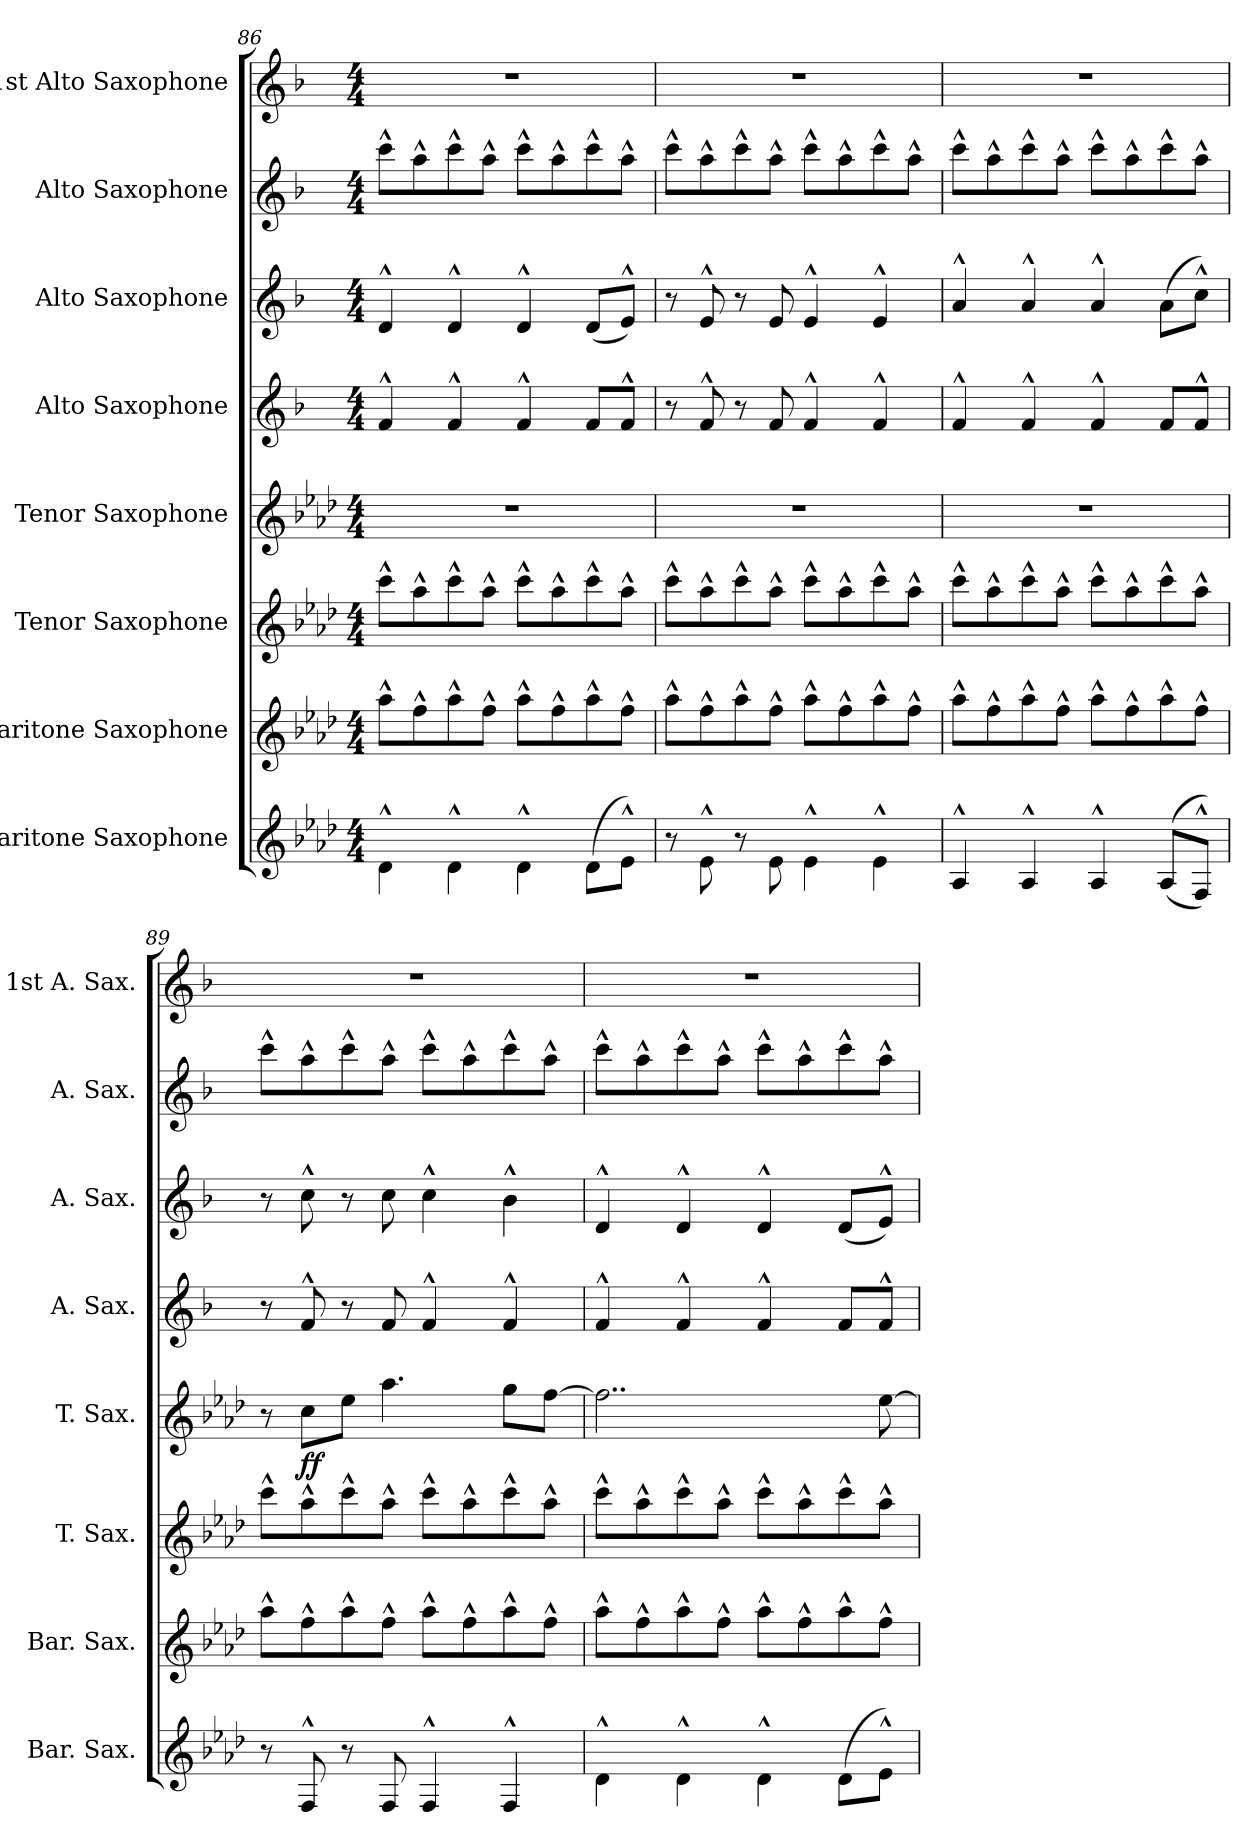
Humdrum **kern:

**kern	**kern	**kern	**kern	**dynam	**kern	**kern	**kern	**kern
*part8	*part7	*part6	*part5	*part5	*part4	*part3	*part2	*part1
*staff8	*staff7	*staff6	*staff5	*staff5	*staff4	*staff3	*staff2	*staff1
*I"Baritone Saxophone	*I"Baritone Saxophone	*I"Tenor Saxophone	*I"Tenor Saxophone	*	*I"Alto Saxophone	*I"Alto Saxophone	*I"Alto Saxophone	*I"1st Alto Saxophone
*I'Bar. Sax.	*I'Bar. Sax.	*I'T. Sax.	*I'T. Sax.	*	*I'A. Sax.	*I'A. Sax.	*I'A. Sax.	*I'1st A. Sax.
*clefG2	*clefG2	*clefG2	*clefG2	*	*clefG2	*clefG2	*clefG2	*clefG2
*ITrd12c21	*ITrd12c21	*ITrd8c14	*ITrd8c14	*	*ITrd5c9	*ITrd5c9	*ITrd5c9	*ITrd5c9
*k[b-e-a-d-]	*k[b-e-a-d-]	*k[b-e-a-d-]	*k[b-e-a-d-]	*	*k[b-e-a-d-]	*k[b-e-a-d-]	*k[b-e-a-d-]	*k[b-e-a-d-]
*M4/4	*M4/4	*M4/4	*M4/4	*	*M4/4	*M4/4	*M4/4	*M4/4
=86	=86	=86	=86	=86	=86	=86	=86	=86
4D-^^\	8a-^^\L	8cc^^\L	1r	.	4A-^^/	4F^^/	8ee-^^\L	1r
.	8f^^\	8a-^^\	.	.	.	.	8cc^^\	.
4D-^^\	8a-^^\	8cc^^\	.	.	4A-^^/	4F^^/	8ee-^^\	.
.	8f^^\J	8a-^^\J	.	.	.	.	8cc^^\J	.
4D-^^\	8a-^^\L	8cc^^\L	.	.	4A-^^/	4F^^/	8ee-^^\L	.
.	8f^^\	8a-^^\	.	.	.	.	8cc^^\	.
(8D-\L	8a-^^\	8cc^^\	.	.	8A-/L	(8F/L	8ee-^^\	.
8E-^^\J)	8f^^\J	8a-^^\J	.	.	8A-^^/J	8G^^/J)	8cc^^\J	.
!!LO:LB:g=z
=87	=87	=87	=87	=87	=87	=87	=87	=87
8r	8a-^^\L	8cc^^\L	1r	.	8r	8r	8ee-^^\L	1r
8E-^^\	8f^^\	8a-^^\	.	.	8A-^^/	8G^^/	8cc^^\	.
8r	8a-^^\	8cc^^\	.	.	8r	8r	8ee-^^\	.
8E-\	8f^^\J	8a-^^\J	.	.	8A-/	8G/	8cc^^\J	.
4E-^^\	8a-^^\L	8cc^^\L	.	.	4A-^^/	4G^^/	8ee-^^\L	.
.	8f^^\	8a-^^\	.	.	.	.	8cc^^\	.
4E-^^\	8a-^^\	8cc^^\	.	.	4A-^^/	4G^^/	8ee-^^\	.
.	8f^^\J	8a-^^\J	.	.	.	.	8cc^^\J	.
=88	=88	=88	=88	=88	=88	=88	=88	=88
4AA-^^/	8a-^^\L	8cc^^\L	1r	.	4A-^^/	4c^^/	8ee-^^\L	1r
.	8f^^\	8a-^^\	.	.	.	.	8cc^^\	.
4AA-^^/	8a-^^\	8cc^^\	.	.	4A-^^/	4c^^/	8ee-^^\	.
.	8f^^\J	8a-^^\J	.	.	.	.	8cc^^\J	.
4AA-^^/	8a-^^\L	8cc^^\L	.	.	4A-^^/	4c^^/	8ee-^^\L	.
.	8f^^\	8a-^^\	.	.	.	.	8cc^^\	.
((8AA-/L	8a-^^\	8cc^^\	.	.	8A-/L	(8c\L	8ee-^^\	.
8FF^^/J))	8f^^\J	8a-^^\J	.	.	8A-^^/J	8e-^^\J)	8cc^^\J	.
=89	=89	=89	=89	=89	=89	=89	=89	=89
8r	8a-^^\L	8cc^^\L	8r	.	8r	8r	8ee-^^\L	1r
!	!	!	!	!LO:DY:b	!	!	!	!
8FF^^/	8f^^\	8a-^^\	8c\L	ff	8A-^^/	8e-^^\	8cc^^\	.
8r	8a-^^\	8cc^^\	8e-\J	.	8r	8r	8ee-^^\	.
8FF/	8f^^\J	8a-^^\J	4.a-\	.	8A-/	8e-\	8cc^^\J	.
4FF^^/	8a-^^\L	8cc^^\L	.	.	4A-^^/	4e-^^\	8ee-^^\L	.
.	8f^^\	8a-^^\	.	.	.	.	8cc^^\	.
4FF^^/	8a-^^\	8cc^^\	8g\L	.	4A-^^/	4d-^^\	8ee-^^\	.
.	8f^^\J	8a-^^\J	[8f\J	.	.	.	8cc^^\J	.
=90	=90	=90	=90	=90	=90	=90	=90	=90
4D-^^\	8a-^^\L	8cc^^\L	2..f\]	.	4A-^^/	4F^^/	8ee-^^\L	1r
.	8f^^\	8a-^^\	.	.	.	.	8cc^^\	.
4D-^^\	8a-^^\	8cc^^\	.	.	4A-^^/	4F^^/	8ee-^^\	.
.	8f^^\J	8a-^^\J	.	.	.	.	8cc^^\J	.
4D-^^\	8a-^^\L	8cc^^\L	.	.	4A-^^/	4F^^/	8ee-^^\L	.
.	8f^^\	8a-^^\	.	.	.	.	8cc^^\	.
(8D-\L	8a-^^\	8cc^^\	.	.	8A-/L	(8F/L	8ee-^^\	.
8E-^^\J)	8f^^\J	8a-^^\J	[8e-\	.	8A-^^/J	8G^^/J)	8cc^^\J	.
=	=	=	=	=	=	=	=	=
*-	*-	*-	*-	*-	*-	*-	*-	*-
